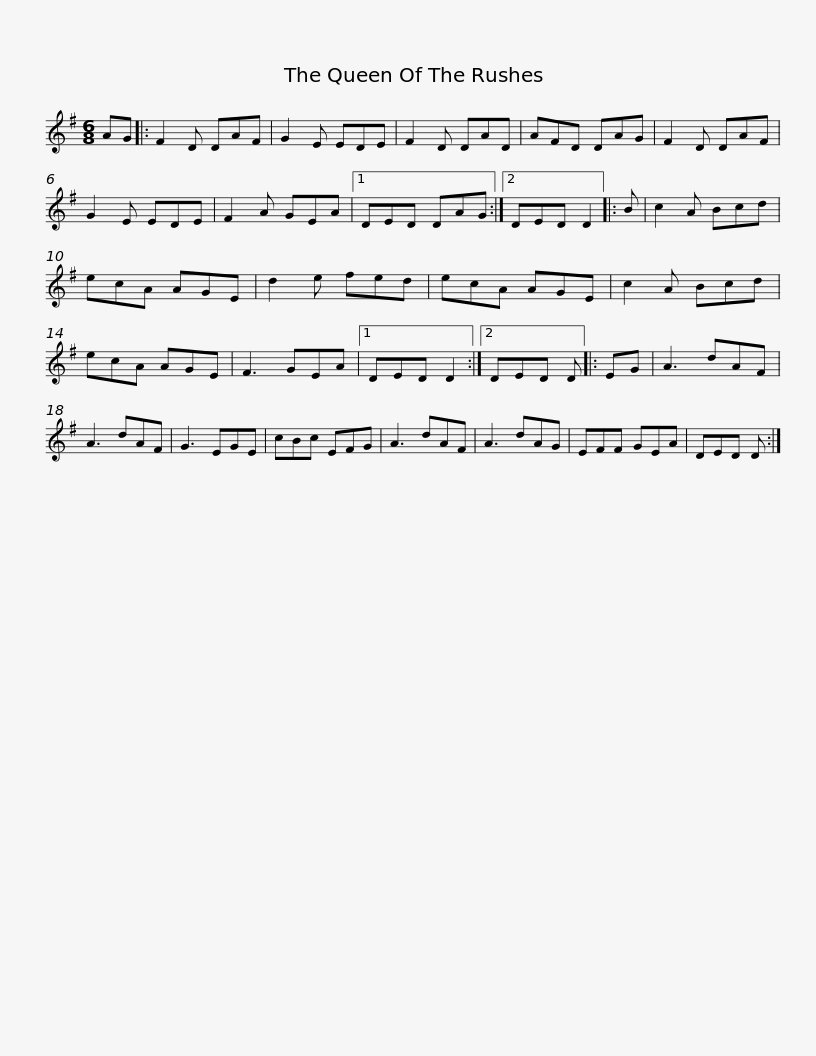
X:1
L:1/8
M:6/8
I:linebreak $
K:G
V:1 treble
V:1
 AG |: F2 D DAF | G2 E EDE | F2 D DAD | AFD DAG | %5
 F2 D DAF | G2 E EDE | F2 A GEA |1$ DED DAG :|2 DED D2 |: %10
 B | c2 A Bcd | ecA AGE | d2 e fed | ecA AGE | %15
 c2 A Bcd |$ ecA AGE | F3 GEA |1 DED D2 :|2 DED D |: %20
 EG | A3 dAF | A3 dAF | G3 EGE | cBc EFG |$ %25
 A3 dAF | A3 dAG | EFF GEA | DED D :| %29
